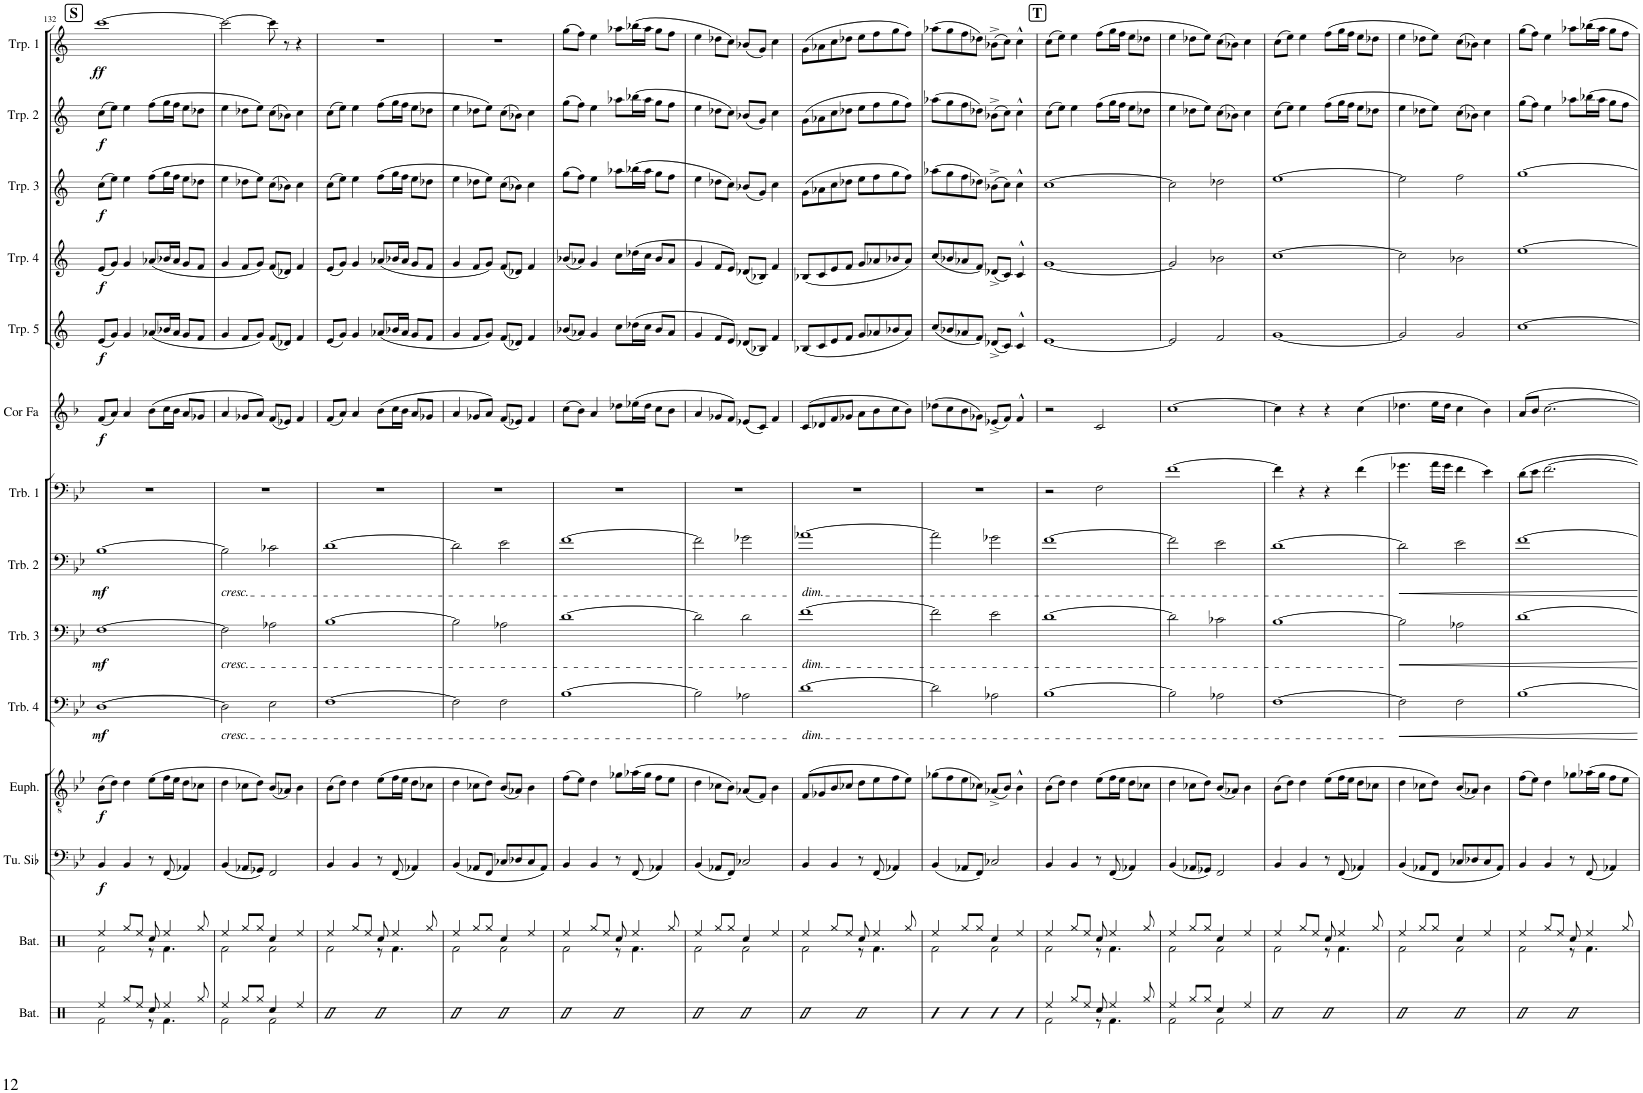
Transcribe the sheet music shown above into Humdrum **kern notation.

**kern	**kern	**kern	**dynam	**kern	**dynam	**kern	**dynam	**kern	**dynam	**kern	**dynam	**kern	**kern	**dynam	**kern	**dynam	**kern	**dynam	**kern	**dynam	**kern	**dynam	**kern	**dynam
*part14	*part13	*part12	*part12	*part11	*part11	*part10	*part10	*part9	*part9	*part8	*part8	*part7	*part6	*part6	*part5	*part5	*part4	*part4	*part3	*part3	*part2	*part2	*part1	*part1
*staff14	*staff13	*staff12	*staff12	*staff11	*staff11	*staff10	*staff10	*staff9	*staff9	*staff8	*staff8	*staff7	*staff6	*staff6	*staff5	*staff5	*staff4	*staff4	*staff3	*staff3	*staff2	*staff2	*staff1	*staff1
*I"Batterie	*I"Batterie	*I"Tuba en Sib	*	*I"Euphonium	*	*I"Trombone 4	*	*I"Trombone 3	*	*I"Trombone 2	*	*I"Trombone 1	*I"Cor en Fa	*	*I"Trompette 5	*	*I"Trompette 4	*	*I"Trompette 3	*	*I"Trompette 2	*	*I"Trompette 1	*
*I'Bat.	*I'Bat.	*I'Tu. Sib	*	*I'Euph.	*	*I'Trb. 4	*	*I'Trb. 3	*	*I'Trb. 2	*	*I'Trb. 1	*I'Cor Fa	*	*I'Trp. 5	*	*I'Trp. 4	*	*I'Trp. 3	*	*I'Trp. 2	*	*I'Trp. 1	*
!!LO:PB:g=z
*clefX	*clefX	*clefF4	*	*clefGv2	*	*clefF4	*	*clefF4	*	*clefF4	*	*clefF4	*clefG2	*	*clefG2	*	*clefG2	*	*clefG2	*	*clefG2	*	*clefG2	*
*	*	*	*	*	*	*	*	*	*	*	*	*	*Trd4c7	*	*Trd1c2	*	*Trd1c2	*	*Trd1c2	*	*Trd1c2	*	*Trd1c2	*
*k[]	*k[]	*k[b-e-]	*	*k[b-e-]	*	*k[b-e-]	*	*k[b-e-]	*	*k[b-e-]	*	*k[b-e-]	*k[b-]	*	*k[]	*	*k[]	*	*k[]	*	*k[]	*	*k[]	*
*M2/2	*M2/2	*M2/2	*	*M2/2	*	*M2/2	*	*M2/2	*	*M2/2	*	*M2/2	*M2/2	*	*M2/2	*	*M2/2	*	*M2/2	*	*M2/2	*	*M2/2	*
*met(c|)	*met(c|)	*met(c|)	*	*met(c|)	*	*met(c|)	*	*met(c|)	*	*met(c|)	*	*met(c|)	*met(c|)	*	*met(c|)	*	*met(c|)	*	*met(c|)	*	*met(c|)	*	*met(c|)	*
!!LO:REH:place=s1:a:B:cj:fs=14:t=S
=132	=132	=132	=132	=132	=132	=132	=132	=132	=132	=132	=132	=132	=132	=132	=132	=132	=132	=132	=132	=132	=132	=132	=132	=132
*^	*^	*	*	*	*	*	*	*	*	*	*	*	*	*	*	*	*	*	*	*	*	*	*	*
!	!	!	!	!	!LO:DY:b	!	!LO:DY:b	!	!LO:DY:b	!	!LO:DY:b	!	!LO:DY:b	!	!	!LO:DY:b	!	!LO:DY:b	!	!LO:DY:b	!	!LO:DY:b	!	!LO:DY:b	!	!LO:DY:b
4Ree/	2Rf\	4Ree/	2Rf\	4BB-/	f	(8B-\L	f	[1D	mf	[1F	mf	[1B-	mf	1r	(8f/L	f	(8e/L	f	(8e/L	f	(8cc\L	f	(8cc\L	f	[1ccc	ff
.	.	.	.	.	.	8d\J)	.	.	.	.	.	.	.	.	8a/J)	.	8g/J)	.	8g/J)	.	8ee\J)	.	8ee\J)	.	.	.
8Rgg/L	.	8Rgg/L	.	4BB-/	.	4d\	.	.	.	.	.	.	.	.	4a/	.	4g/	.	4g/	.	4ee\	.	4ee\	.	.	.
8Ree/J	.	8Ree/J	.	.	.	.	.	.	.	.	.	.	.	.	.	.	.	.	.	.	.	.	.	.	.	.
8Rcc/	8r	8Rcc/	8r	8r	.	(8e-\L	.	.	.	.	.	.	.	.	(8b-\L	.	(8a-X/L	.	(8a-X/L	.	(8ff\L	.	(8ff\L	.	.	.
4Ree/	4.Rf\	4Ree/	4.Rf\	(8FF/	.	16f\L	.	.	.	.	.	.	.	.	16cc\L	.	16b-X/L	.	16b-X/L	.	16gg\L	.	16gg\L	.	.	.
.	.	.	.	.	.	16e-\JJ	.	.	.	.	.	.	.	.	16b-\JJ	.	16a-/JJ	.	16a-/JJ	.	16ff\JJ	.	16ff\JJ	.	.	.
.	.	.	.	4AA-X/)	.	8d\L	.	.	.	.	.	.	.	.	8a/L	.	8g/L	.	8g/L	.	8ee\L	.	8ee\L	.	.	.
8Rgg/	.	8Rgg/	.	.	.	8c-X\J	.	.	.	.	.	.	.	.	8g-X/J	.	8f/J	.	8f/J	.	8dd-X\J	.	8dd-X\J	.	.	.
=133	=133	=133	=133	=133	=133	=133	=133	=133	=133	=133	=133	=133	=133	=133	=133	=133	=133	=133	=133	=133	=133	=133	=133	=133	=133	=133
!	!	!	!	!	!	!	!	!	!	!	!	!LO:TX:b:i:t=cresc.	!	!	!	!	!	!	!	!	!	!	!	!	!	!
!	!	!	!	!	!	!	!	!	!	!LO:TX:b:i:t=cresc.	!	!	!	!	!	!	!	!	!	!	!	!	!	!	!	!
!	!	!	!	!	!	!	!	!LO:TX:b:i:t=cresc.	!	!	!	!	!	!	!	!	!	!	!	!	!	!	!	!	!	!
4Ree/	2Rf\	4Ree/	2Rf\	(4BB-/	.	4d\	.	2D\]	.	2F\]	.	2B-\]	.	1r	4a/	.	4g/	.	4g/	.	4ee\	.	4ee\	.	2ccc\_	.
8Rgg/L	.	8Rgg/L	.	8AA-X/L	.	8c-X\L	.	.	.	.	.	.	.	.	8g-X/L	.	8f/L	.	8f/L	.	8dd-X\L	.	8dd-X\L	.	.	.
8Rgg/J	.	8Rgg/J	.	8GG-X/J)	.	8d\J)	.	.	.	.	.	.	.	.	8a/J)	.	8g/J)	.	8g/J)	.	8ee\J)	.	8ee\J)	.	.	.
4Rcc/	2Rf\	4Rcc/	2Rf\	2FF/	.	(8B-/L	.	2E-\	.	2A-X\	.	2c-X\	.	.	(8f/L	.	(8f/L	.	(8f/L	.	(8cc\L	.	(8cc\L	.	8ccc\]	.
.	.	.	.	.	.	8A-X/J)	.	.	.	.	.	.	.	.	8e-X/J)	.	8d-X/J)	.	8d-X/J)	.	8b-X\J)	.	8b-X\J)	.	8r	.
4Ree/	.	4Ree/	.	.	.	4B-\	.	.	.	.	.	.	.	.	4f/	.	4f/	.	4f/	.	4cc\	.	4cc\	.	4r	.
*v	*v	*	*	*	*	*	*	*	*	*	*	*	*	*	*	*	*	*	*	*	*	*	*	*	*	*
=134	=134	=134	=134	=134	=134	=134	=134	=134	=134	=134	=134	=134	=134	=134	=134	=134	=134	=134	=134	=134	=134	=134	=134	=134	=134
2R	4Ree/	2Rf\	4BB-/	.	(8B-\L	.	[1F	.	[1B-	.	[1d	.	1r	(8f/L	.	(8e/L	.	(8e/L	.	(8cc\L	.	(8cc\L	.	1r	.
.	.	.	.	.	8d\J)	.	.	.	.	.	.	.	.	8a/J)	.	8g/J)	.	8g/J)	.	8ee\J)	.	8ee\J)	.	.	.
.	8Rgg/L	.	4BB-/	.	4d\	.	.	.	.	.	.	.	.	4a/	.	4g/	.	4g/	.	4ee\	.	4ee\	.	.	.
.	8Ree/J	.	.	.	.	.	.	.	.	.	.	.	.	.	.	.	.	.	.	.	.	.	.	.	.
2R	8Rcc/	8r	8r	.	(8e-\L	.	.	.	.	.	.	.	.	(8b-\L	.	(8a-X/L	.	(8a-X/L	.	(8ff\L	.	(8ff\L	.	.	.
.	4Ree/	4.Rf\	(8FF/	.	16f\L	.	.	.	.	.	.	.	.	16cc\L	.	16b-X/L	.	16b-X/L	.	16gg\L	.	16gg\L	.	.	.
.	.	.	.	.	16e-\JJ	.	.	.	.	.	.	.	.	16b-\JJ	.	16a-/JJ	.	16a-/JJ	.	16ff\JJ	.	16ff\JJ	.	.	.
.	.	.	4AA-X/)	.	8d\L	.	.	.	.	.	.	.	.	8a/L	.	8g/L	.	8g/L	.	8ee\L	.	8ee\L	.	.	.
.	8Rgg/	.	.	.	8c-X\J	.	.	.	.	.	.	.	.	8g-X/J	.	8f/J	.	8f/J	.	8dd-X\J	.	8dd-X\J	.	.	.
=135	=135	=135	=135	=135	=135	=135	=135	=135	=135	=135	=135	=135	=135	=135	=135	=135	=135	=135	=135	=135	=135	=135	=135	=135	=135
2R	4Ree/	2Rf\	(4BB-/	.	4d\	.	2F\]	.	2B-\]	.	2d\]	.	1r	4a/	.	4g/	.	4g/	.	4ee\	.	4ee\	.	1r	.
.	8Rgg/L	.	8AA-X/L	.	8c-X\L	.	.	.	.	.	.	.	.	8g-X/L	.	8f/L	.	8f/L	.	8dd-X\L	.	8dd-X\L	.	.	.
.	8Rgg/J	.	8FF/J	.	8d\J)	.	.	.	.	.	.	.	.	8a/J)	.	8g/J)	.	8g/J)	.	8ee\J)	.	8ee\J)	.	.	.
2R	4Rcc/	2Rf\	8C-X/L	.	(8B-/L	.	2F\	.	2A-X\	.	2e-\	.	.	(8f/L	.	(8f/L	.	(8f/L	.	(8cc\L	.	(8cc\L	.	.	.
.	.	.	8D-X/	.	8A-X/J)	.	.	.	.	.	.	.	.	8e-X/J)	.	8d-X/J)	.	8d-X/J)	.	8b-X\J)	.	8b-X\J)	.	.	.
.	4Ree/	.	8C-/	.	4B-\	.	.	.	.	.	.	.	.	4f/	.	4f/	.	4f/	.	4cc\	.	4cc\	.	.	.
.	.	.	8AA-/J)	.	.	.	.	.	.	.	.	.	.	.	.	.	.	.	.	.	.	.	.	.	.
=136	=136	=136	=136	=136	=136	=136	=136	=136	=136	=136	=136	=136	=136	=136	=136	=136	=136	=136	=136	=136	=136	=136	=136	=136	=136
2R	4Ree/	2Rf\	4BB-/	.	(8f\L	.	[1B-	.	[1d	.	[1f	.	1r	(8cc\L	.	(8b-X/L	.	(8b-X/L	.	(8gg\L	.	(8gg\L	.	(8gg\L	.
.	.	.	.	.	8e-\J)	.	.	.	.	.	.	.	.	8b-\J)	.	8a-X/J)	.	8a-X/J)	.	8ff\J)	.	8ff\J)	.	8ff\J)	.
.	8Rgg/L	.	4BB-/	.	4d\	.	.	.	.	.	.	.	.	4a/	.	4g/	.	4g/	.	4ee\	.	4ee\	.	4ee\	.
.	8Ree/J	.	.	.	.	.	.	.	.	.	.	.	.	.	.	.	.	.	.	.	.	.	.	.	.
2R	8Rcc/	8r	8r	.	8g-X\L	.	.	.	.	.	.	.	.	8dd-X\L	.	8cc\L	.	8cc\L	.	8aa-X\L	.	8aa-X\L	.	8aa-X\L	.
.	4Ree/	4.Rf\	(8FF/	.	(16a-X\L	.	.	.	.	.	.	.	.	(16ee-X\L	.	(16dd-X\L	.	(16dd-X\L	.	(16bb-X\L	.	(16bb-X\L	.	(16bb-X\L	.
.	.	.	.	.	16g-\JJ	.	.	.	.	.	.	.	.	16dd-\JJ	.	16cc\JJ	.	16cc\JJ	.	16aa-\JJ	.	16aa-\JJ	.	16aa-\JJ	.
.	.	.	4AA-X/)	.	8f\L	.	.	.	.	.	.	.	.	8cc\L	.	8b-/L	.	8b-/L	.	8gg\L	.	8gg\L	.	8gg\L	.
.	8Rgg/	.	.	.	8e-\J	.	.	.	.	.	.	.	.	8b-\J	.	8a-/J	.	8a-/J	.	8ff\J	.	8ff\J	.	8ff\J	.
=137	=137	=137	=137	=137	=137	=137	=137	=137	=137	=137	=137	=137	=137	=137	=137	=137	=137	=137	=137	=137	=137	=137	=137	=137	=137
2R	4Ree/	2Rf\	(4BB-/	.	4d\	.	2B-\]	.	2d\]	.	2f\]	.	1r	4a/	.	4g/	.	4g/	.	4ee\	.	4ee\	.	4ee\	.
.	8Rgg/L	.	8AA-X/L	.	8c-X\L	.	.	.	.	.	.	.	.	8g-X/L	.	8f/L	.	8f/L	.	8dd-X\L	.	8dd-X\L	.	8dd-X\L	.
.	8Rgg/J	.	8FF/J)	.	8B-\J)	.	.	.	.	.	.	.	.	8f/J)	.	8e/J)	.	8e/J)	.	8cc\J)	.	8cc\J)	.	8cc\J)	.
2R	4Rcc/	2Rf\	2C-X/	.	(8A-X/L	.	2A-X\	.	2d\	.	2g-X\	.	.	(8e-X/L	.	(8d-X/L	.	(8d-X/L	.	(8b-X/L	.	(8b-X/L	.	(8b-X/L	.
.	.	.	.	.	8F/J)	.	.	.	.	.	.	.	.	8c/J)	.	8B-X/J)	.	8B-X/J)	.	8g/J)	.	8g/J)	.	8g/J)	.
.	4Ree/	.	.	.	4B-\	.	.	.	.	.	.	.	.	4f/	.	4f/	.	4f/	.	4cc\	.	4cc\	.	4cc\	.
=138	=138	=138	=138	=138	=138	=138	=138	=138	=138	=138	=138	=138	=138	=138	=138	=138	=138	=138	=138	=138	=138	=138	=138	=138	=138
!	!	!	!	!	!	!	!	!	!	!	!LO:TX:b:i:t=dim.	!	!	!	!	!	!	!	!	!	!	!	!	!	!
!	!	!	!	!	!	!	!	!	!LO:TX:b:i:t=dim.	!	!	!	!	!	!	!	!	!	!	!	!	!	!	!	!
!	!	!	!	!	!	!	!LO:TX:b:i:t=dim.	!	!	!	!	!	!	!	!	!	!	!	!	!	!	!	!	!	!
2R	4Ree/	2Rf\	4BB-/	.	(8F/L	.	[1d	.	[1f	.	[1a-X	.	1r	(8c/L	.	(8B-X/L	.	(8B-X/L	.	(8g\L	.	(8g\L	.	(8g\L	.
.	.	.	.	.	8G-X/	.	.	.	.	.	.	.	.	8d-X/	.	8c/	.	8c/	.	8a-X\	.	8a-X\	.	8a-X\	.
.	8Rgg/L	.	4BB-/	.	8B-/	.	.	.	.	.	.	.	.	8f/	.	8e/	.	8e/	.	8cc\	.	8cc\	.	8cc\	.
.	8Ree/J	.	.	.	8c-X/J	.	.	.	.	.	.	.	.	8g-X/J	.	8f/J	.	8f/J	.	8dd-X\J	.	8dd-X\J	.	8dd-X\J	.
2R	8Rcc/	8r	8r	.	8d\L	.	.	.	.	.	.	.	.	8a\L	.	8g/L	.	8g/L	.	8ee\L	.	8ee\L	.	8ee\L	.
.	4Ree/	4.Rf\	(8FF/	.	8e-\	.	.	.	.	.	.	.	.	8b-\	.	8a-X/	.	8a-X/	.	8ff\	.	8ff\	.	8ff\	.
.	.	.	4AA-X/)	.	8f\	.	.	.	.	.	.	.	.	8cc\	.	8b-X/	.	8b-X/	.	8gg\	.	8gg\	.	8gg\	.
.	8Rgg/	.	.	.	8e-\J)	.	.	.	.	.	.	.	.	8b-\J)	.	8a-/J)	.	8a-/J)	.	8ff\J)	.	8ff\J)	.	8ff\J)	.
=139	=139	=139	=139	=139	=139	=139	=139	=139	=139	=139	=139	=139	=139	=139	=139	=139	=139	=139	=139	=139	=139	=139	=139	=139	=139
4R	4Ree/	2Rf\	(4BB-/	.	(8g-X\L	.	2d\]	.	2f\]	.	2a-\]	.	1r	(8dd-X\L	.	(8cc/L	.	(8cc/L	.	(8aa-X\L	.	(8aa-X\L	.	(8aa-X\L	.
.	.	.	.	.	8f\	.	.	.	.	.	.	.	.	8cc\	.	8b-X/	.	8b-X/	.	8gg\	.	8gg\	.	8gg\	.
4R	8Rgg/L	.	8AA-X/L	.	8e-\	.	.	.	.	.	.	.	.	8b-\	.	8a-X/	.	8a-X/	.	8ff\	.	8ff\	.	8ff\	.
.	8Rgg/J	.	8FF/J)	.	8c-X\J)	.	.	.	.	.	.	.	.	8g-X\J)	.	8f/J)	.	8f/J)	.	8dd-X\J)	.	8dd-X\J)	.	8dd-X\J)	.
4R	4Rcc/	2Rf\	2C-X/	.	(8A-X^/L	.	2A-X\	.	2e-\	.	2g-X\	.	.	(8e-X^/L	.	(8d-X^/L	.	(8d-X^/L	.	(8b-X^\L	.	(8b-X^\L	.	(8b-X^\L	.
.	.	.	.	.	8B-/J)	.	.	.	.	.	.	.	.	8f/J)	.	8c/J)	.	8c/J)	.	8cc\J)	.	8cc\J)	.	8cc\J)	.
4R	4Ree/	.	.	.	4B-^^\	.	.	.	.	.	.	.	.	4f^^/	.	4c^^/	.	4c^^/	.	4cc^^\	.	4cc^^\	.	4cc^^\	.
!!LO:REH:place=s1:a:B:cj:fs=14:t=T
=140	=140	=140	=140	=140	=140	=140	=140	=140	=140	=140	=140	=140	=140	=140	=140	=140	=140	=140	=140	=140	=140	=140	=140	=140	=140
*^	*	*	*	*	*	*	*	*	*	*	*	*	*	*	*	*	*	*	*	*	*	*	*	*	*
4Ree/	2Rf\	4Ree/	2Rf\	4BB-/	.	(8B-\L	.	[1B-	.	[1d	.	[1f	.	2r	2r	.	[1e	.	[1g	.	[1cc	.	(8cc\L	.	(8cc\L	.
.	.	.	.	.	.	8d\J)	.	.	.	.	.	.	.	.	.	.	.	.	.	.	.	.	8ee\J)	.	8ee\J)	.
8Rgg/L	.	8Rgg/L	.	4BB-/	.	4d\	.	.	.	.	.	.	.	.	.	.	.	.	.	.	.	.	4ee\	.	4ee\	.
8Ree/J	.	8Ree/J	.	.	.	.	.	.	.	.	.	.	.	.	.	.	.	.	.	.	.	.	.	.	.	.
8Rcc/	8r	8Rcc/	8r	8r	.	(8e-\L	.	.	.	.	.	.	.	2F\	2c/	.	.	.	.	.	.	.	(8ff\L	.	(8ff\L	.
4Ree/	4.Rf\	4Ree/	4.Rf\	(8FF/	.	16f\L	.	.	.	.	.	.	.	.	.	.	.	.	.	.	.	.	16gg\L	.	16gg\L	.
.	.	.	.	.	.	16e-\JJ	.	.	.	.	.	.	.	.	.	.	.	.	.	.	.	.	16ff\JJ	.	16ff\JJ	.
.	.	.	.	4AA-X/)	.	8d\L	.	.	.	.	.	.	.	.	.	.	.	.	.	.	.	.	8ee\L	.	8ee\L	.
8Rgg/	.	8Rgg/	.	.	.	8c-X\J	.	.	.	.	.	.	.	.	.	.	.	.	.	.	.	.	8dd-X\J	.	8dd-X\J	.
=141	=141	=141	=141	=141	=141	=141	=141	=141	=141	=141	=141	=141	=141	=141	=141	=141	=141	=141	=141	=141	=141	=141	=141	=141	=141	=141
4Ree/	2Rf\	4Ree/	2Rf\	(4BB-/	.	4d\	.	2B-\]	.	2d\]	.	2f\]	.	[1f	[1cc	.	2e/]	.	2g/]	.	2cc\]	.	4ee\	.	4ee\	.
8Rgg/L	.	8Rgg/L	.	8AA-X/L	.	8c-X\L	.	.	.	.	.	.	.	.	.	.	.	.	.	.	.	.	8dd-X\L	.	8dd-X\L	.
8Rgg/J	.	8Rgg/J	.	8GG-X/J)	.	8d\J)	.	.	.	.	.	.	.	.	.	.	.	.	.	.	.	.	8ee\J)	.	8ee\J)	.
4Rcc/	2Rf\	4Rcc/	2Rf\	2FF/	.	(8B-/L	.	2A-X\	.	2c-X\	.	2e-\	.	.	.	.	2f/	.	2b-X\	.	2dd-X\	.	(8cc\L	.	(8cc\L	.
.	.	.	.	.	.	8A-X/J)	.	.	.	.	.	.	.	.	.	.	.	.	.	.	.	.	8b-X\J)	.	8b-X\J)	.
4Ree/	.	4Ree/	.	.	.	4B-\	.	.	.	.	.	.	.	.	.	.	.	.	.	.	.	.	4cc\	.	4cc\	.
*v	*v	*	*	*	*	*	*	*	*	*	*	*	*	*	*	*	*	*	*	*	*	*	*	*	*	*
=142	=142	=142	=142	=142	=142	=142	=142	=142	=142	=142	=142	=142	=142	=142	=142	=142	=142	=142	=142	=142	=142	=142	=142	=142	=142
2R	4Ree/	2Rf\	4BB-/	.	(8B-\L	.	[1F	.	[1B-	.	[1d	.	4f\]	4cc\]	.	[1g	.	[1cc	.	[1ee	.	(8cc\L	.	(8cc\L	.
.	.	.	.	.	8d\J)	.	.	.	.	.	.	.	.	.	.	.	.	.	.	.	.	8ee\J)	.	8ee\J)	.
.	8Rgg/L	.	4BB-/	.	4d\	.	.	.	.	.	.	.	4r	4r	.	.	.	.	.	.	.	4ee\	.	4ee\	.
.	8Ree/J	.	.	.	.	.	.	.	.	.	.	.	.	.	.	.	.	.	.	.	.	.	.	.	.
2R	8Rcc/	8r	8r	.	(8e-\L	.	.	.	.	.	.	.	4r	4r	.	.	.	.	.	.	.	(8ff\L	.	(8ff\L	.
.	4Ree/	4.Rf\	(8FF/	.	16f\L	.	.	.	.	.	.	.	.	.	.	.	.	.	.	.	.	16gg\L	.	16gg\L	.
.	.	.	.	.	16e-\JJ	.	.	.	.	.	.	.	.	.	.	.	.	.	.	.	.	16ff\JJ	.	16ff\JJ	.
.	.	.	4AA-X/)	.	8d\L	.	.	.	.	.	.	.	(4f\	(4cc\	.	.	.	.	.	.	.	8ee\L	.	8ee\L	.
.	8Rgg/	.	.	.	8c-X\J	.	.	.	.	.	.	.	.	.	.	.	.	.	.	.	.	8dd-X\J	.	8dd-X\J	.
=143	=143	=143	=143	=143	=143	=143	=143	=143	=143	=143	=143	=143	=143	=143	=143	=143	=143	=143	=143	=143	=143	=143	=143	=143	=143
2R	4Ree/	2Rf\	(4BB-/	.	4d\	.	2F\]	.	2B-\]	.	2d\]	.	4.g-X\	4.dd-X\	.	2g/]	.	2cc\]	.	2ee\]	.	4ee\	.	4ee\	.
.	8Rgg/L	.	8AA-X/L	.	8c-X\L	.	.	.	.	.	.	.	.	.	.	.	.	.	.	.	.	8dd-X\L	.	8dd-X\L	.
.	8Rgg/J	.	8FF/J	.	8d\J)	.	.	.	.	.	.	.	16a\LL	16ee\LL	.	.	.	.	.	.	.	8ee\J)	.	8ee\J)	.
.	.	.	.	.	.	.	.	.	.	.	.	.	16g-\JJ	16dd-\JJ	.	.	.	.	.	.	.	.	.	.	.
2R	4Rcc/	2Rf\	8C-X/L	.	(8B-/L	.	2F\	.	2A-X\	.	2e-\	.	4f\	4cc\	.	2g/	.	2b-X\	.	2ff\	.	(8cc\L	.	(8cc\L	.
.	.	.	8D-X/	.	8A-X/J)	.	.	.	.	.	.	.	.	.	.	.	.	.	.	.	.	8b-X\J)	.	8b-X\J)	.
.	4Ree/	.	8C-/	.	4B-\	.	.	.	.	.	.	.	4e-\)	4b-\)	.	.	.	.	.	.	.	4cc\	.	4cc\	.
.	.	.	8AA-/J)	.	.	.	.	.	.	.	.	.	.	.	.	.	.	.	.	.	.	.	.	.	.
=144	=144	=144	=144	=144	=144	=144	=144	=144	=144	=144	=144	=144	=144	=144	=144	=144	=144	=144	=144	=144	=144	=144	=144	=144	=144
2R	4Ree/	2Rf\	4BB-/	.	(8f\L	.	[1B-	.	[1d	.	[1f	.	8d\L	8a/L	.	[1cc	.	[1ee	.	[1gg	.	(8gg\L	.	(8gg\L	.
.	.	.	.	.	8e-\J)	.	.	.	.	.	.	.	8e-\J	8b-/J	.	.	.	.	.	.	.	8ff\J)	.	8ff\J)	.
.	8Rgg/L	.	4BB-/	.	4d\	.	.	.	.	.	.	.	[2.f\	[2.cc\	.	.	.	.	.	.	.	4ee\	.	4ee\	.
.	8Ree/J	.	.	.	.	.	.	.	.	.	.	.	.	.	.	.	.	.	.	.	.	.	.	.	.
2R	8Rcc/	8r	8r	.	8g-X\L	.	.	.	.	.	.	.	.	.	.	.	.	.	.	.	.	8aa-X\L	.	8aa-X\L	.
.	4Ree/	4.Rf\	(8FF/	.	16a-X\L	.	.	.	.	.	.	.	.	.	.	.	.	.	.	.	.	16bb-X\L	.	16bb-X\L	.
.	.	.	.	.	16g-\JJ	.	.	.	.	.	.	.	.	.	.	.	.	.	.	.	.	16aa-\JJ	.	16aa-\JJ	.
.	.	.	4AA-X/)	.	8f\L	.	.	.	.	.	.	.	.	.	.	.	.	.	.	.	.	8gg\L	.	8gg\L	.
.	8Rgg/	.	.	.	8e-\J	.	.	.	.	.	.	.	.	.	.	.	.	.	.	.	.	8ff\J	.	8ff\J	.
*	*v	*v	*	*	*	*	*	*	*	*	*	*	*	*	*	*	*	*	*	*	*	*	*	*	*
=	=	=	=	=	=	=	=	=	=	=	=	=	=	=	=	=	=	=	=	=	=	=	=	=
*-	*-	*-	*-	*-	*-	*-	*-	*-	*-	*-	*-	*-	*-	*-	*-	*-	*-	*-	*-	*-	*-	*-	*-	*-
